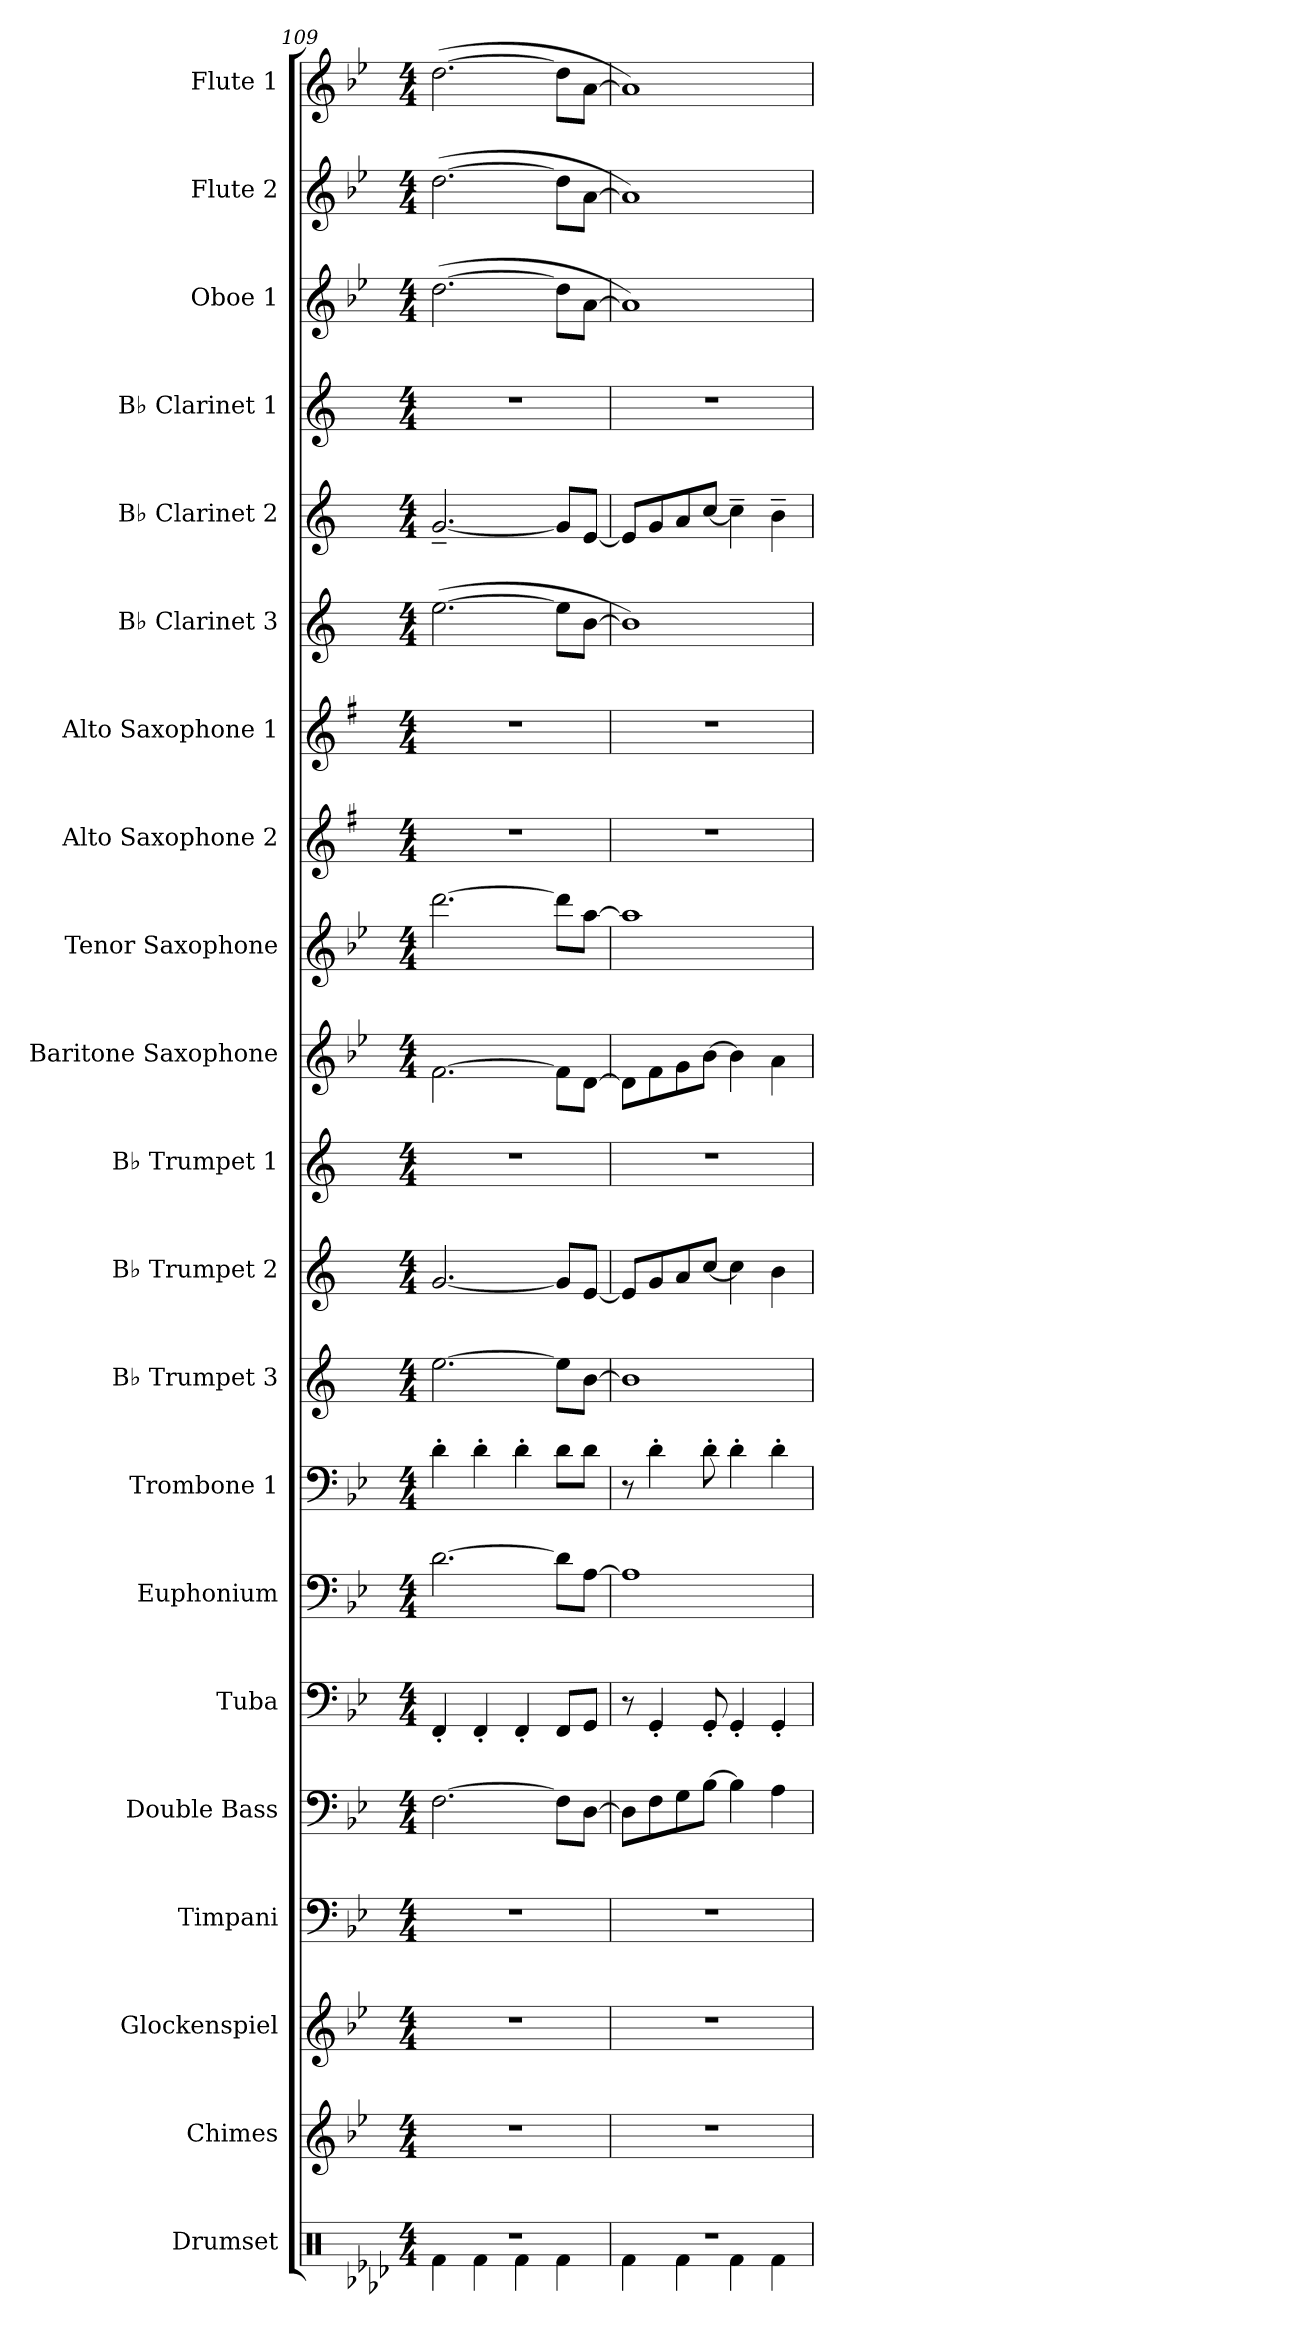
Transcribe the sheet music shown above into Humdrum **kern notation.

**kern	**kern	**kern	**kern	**kern	**kern	**kern	**kern	**kern	**kern	**kern	**kern	**kern	**kern	**kern	**kern	**kern	**kern	**kern	**kern	**kern
*part21	*part20	*part19	*part18	*part17	*part16	*part15	*part14	*part13	*part12	*part11	*part10	*part9	*part8	*part7	*part6	*part5	*part4	*part3	*part2	*part1
*staff21	*staff20	*staff19	*staff18	*staff17	*staff16	*staff15	*staff14	*staff13	*staff12	*staff11	*staff10	*staff9	*staff8	*staff7	*staff6	*staff5	*staff4	*staff3	*staff2	*staff1
*I"Drumset	*I"Chimes	*I"Glockenspiel	*I"Timpani	*I"Double Bass	*I"Tuba	*I"Euphonium	*I"Trombone 1	*I"B♭ Trumpet 3	*I"B♭ Trumpet 2	*I"B♭ Trumpet 1	*I"Baritone Saxophone	*I"Tenor Saxophone	*I"Alto Saxophone 2	*I"Alto Saxophone 1	*I"B♭ Clarinet 3	*I"B♭ Clarinet 2	*I"B♭ Clarinet 1	*I"Oboe 1	*I"Flute 2	*I"Flute 1
*I'D. Set	*I'Cme.	*I'Glk.	*I'Timp.	*I'Db.	*I'Tba.	*I'Euph.	*I'Tbn. 1	*I'B♭ Tpt. 3	*I'B♭ Tpt. 2	*I'B♭ Tpt. 1	*I'Bar. Sax.	*I'T. Sax.	*I'A. Sax. 2	*I'A. Sax. 1	*I'B♭ Cl. 3	*I'B♭ Cl. 2	*I'B♭ Cl. 1	*I'Ob. 1	*I'Fl. 2	*I'Fl. 1
*clefX	*clefG2	*clefG2	*clefF4	*clefF4	*clefF4	*clefF4	*clefF4	*clefG2	*clefG2	*clefG2	*clefG2	*clefG2	*clefG2	*clefG2	*clefG2	*clefG2	*clefG2	*clefG2	*clefG2	*clefG2
*	*	*ITrd-14c-24	*	*ITrd7c12	*	*	*	*ITrd1c2	*ITrd1c2	*ITrd1c2	*ITrd12c21	*ITrd8c14	*ITrd5c9	*ITrd5c9	*ITrd1c2	*ITrd1c2	*ITrd1c2	*	*	*
*k[b-e-a-d-]	*k[b-e-]	*k[b-e-]	*k[b-e-]	*k[b-e-]	*k[b-e-]	*k[b-e-]	*k[b-e-]	*k[b-e-]	*k[b-e-]	*k[b-e-]	*k[b-e-]	*k[b-e-]	*k[b-e-]	*k[b-e-]	*k[b-e-]	*k[b-e-]	*k[b-e-]	*k[b-e-]	*k[b-e-]	*k[b-e-]
*M4/4	*M4/4	*M4/4	*M4/4	*M4/4	*M4/4	*M4/4	*M4/4	*M4/4	*M4/4	*M4/4	*M4/4	*M4/4	*M4/4	*M4/4	*M4/4	*M4/4	*M4/4	*M4/4	*M4/4	*M4/4
=109	=109	=109	=109	=109	=109	=109	=109	=109	=109	=109	=109	=109	=109	=109	=109	=109	=109	=109	=109	=109
*^	*	*	*	*	*	*	*	*	*	*	*	*	*	*	*	*	*	*	*	*
1r	4Rf\	1r	1r	1r	[2.FF\	4FF'/	[2.d\	4d'\	[2.dd\	[2.f/	1r	[2.F\	[2.dd\	1r	1r	(>[2.dd\	[2.f~/	1r	(>[2.dd\	(>[2.dd\	(>[2.dd\
.	4Rf\	.	.	.	.	4FF'/	.	4d'\	.	.	.	.	.	.	.	.	.	.	.	.	.
.	4Rf\	.	.	.	.	4FF'/	.	4d'\	.	.	.	.	.	.	.	.	.	.	.	.	.
.	4Rf\	.	.	.	8FF\L]	8FF/L	8d\L]	8d\L	8dd\L]	8f/L]	.	8F\L]	8dd\L]	.	.	8dd\L]	8f/L]	.	8dd\L]	8dd\L]	8dd\L]
.	.	.	.	.	[8DD\J	8GG/J	[8A\J	8d\J	[8a\J	[8d/J	.	[8D\J	[8a\J	.	.	[8a\J	[8d/J	.	[8a\J	[8a\J	[8a\J
=110	=110	=110	=110	=110	=110	=110	=110	=110	=110	=110	=110	=110	=110	=110	=110	=110	=110	=110	=110	=110	=110
1r	4Rf\	1r	1r	1r	8DD\L]	8r	1A]	8r	1a]	8d/L]	1r	8D\L]	1a]	1r	1r	1a])	8d/L]	1r	1a])	1a])	1a])
.	.	.	.	.	8FF\	4GG'/	.	4d'\	.	8f/	.	8F\	.	.	.	.	8f/	.	.	.	.
.	4Rf\	.	.	.	8GG\	.	.	.	.	8g/	.	8G\	.	.	.	.	8g/	.	.	.	.
.	.	.	.	.	[8BB-\J	8GG'/	.	8d'\	.	[8b-/J	.	[8B-\J	.	.	.	.	[8b-/J	.	.	.	.
.	4Rf\	.	.	.	4BB-\]	4GG'/	.	4d'\	.	4b-\]	.	4B-\]	.	.	.	.	4b-~\]	.	.	.	.
.	4Rf\	.	.	.	4AA\	4GG'/	.	4d'\	.	4a\	.	4A\	.	.	.	.	4a~\	.	.	.	.
*v	*v	*	*	*	*	*	*	*	*	*	*	*	*	*	*	*	*	*	*	*	*
=	=	=	=	=	=	=	=	=	=	=	=	=	=	=	=	=	=	=	=	=
*-	*-	*-	*-	*-	*-	*-	*-	*-	*-	*-	*-	*-	*-	*-	*-	*-	*-	*-	*-	*-
